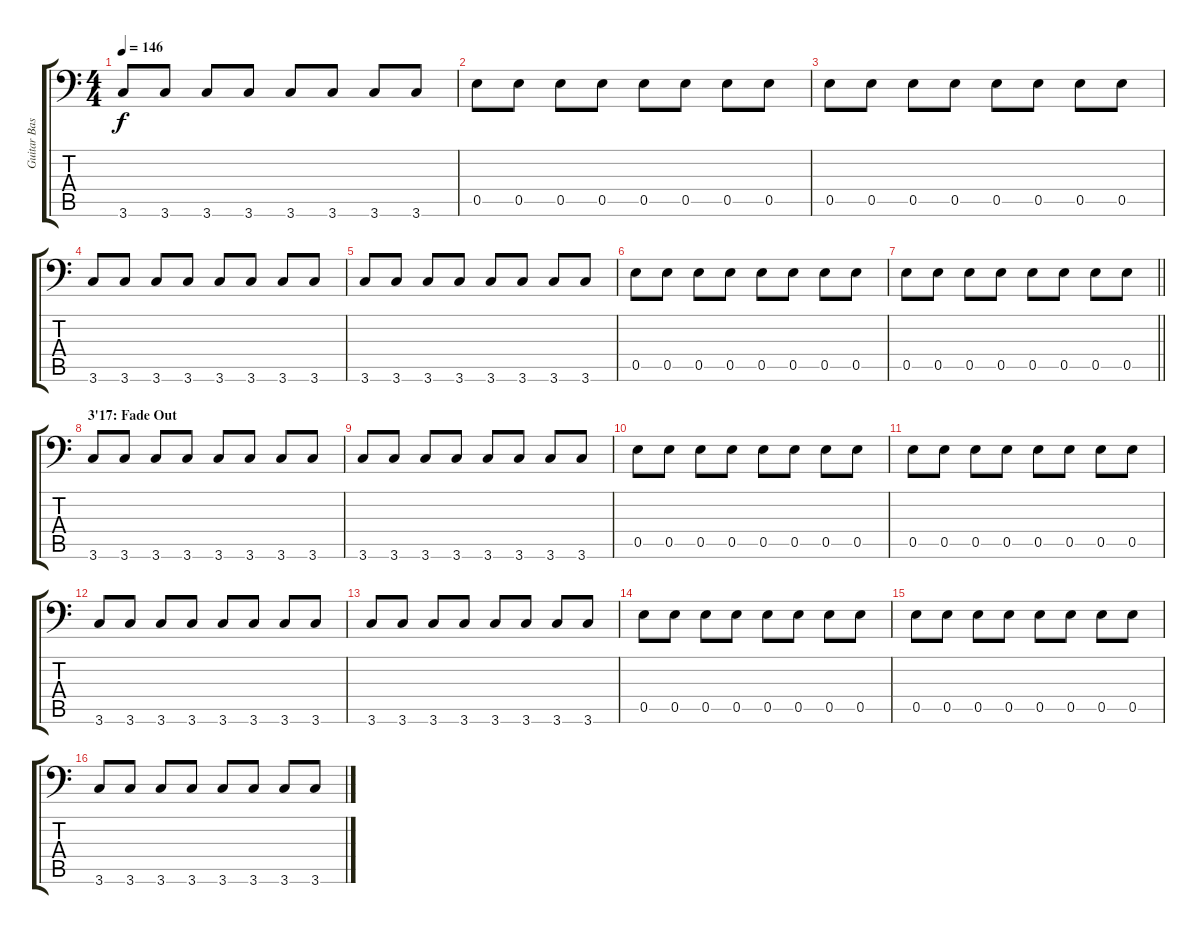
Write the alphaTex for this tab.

\track ("Guitar Bass" "Guitar Bas") {instrument electricbassfinger}
\staff {score tabs}
\tuning (B3 Gb3 D3 A2 E2 A1) {hide}
\ts (4 4)
\tempo 146
\clef f4
\ks c
3.6.8{dy f} 3.6.8 3.6.8 3.6.8 3.6.8 3.6.8 3.6.8 3.6.8 |
0.5.8 0.5.8 0.5.8 0.5.8 0.5.8 0.5.8 0.5.8 0.5.8 |
0.5.8 0.5.8 0.5.8 0.5.8 0.5.8 0.5.8 0.5.8 0.5.8 |
3.6.8 3.6.8 3.6.8 3.6.8 3.6.8 3.6.8 3.6.8 3.6.8 |
3.6.8 3.6.8 3.6.8 3.6.8 3.6.8 3.6.8 3.6.8 3.6.8 |
0.5.8 0.5.8 0.5.8 0.5.8 0.5.8 0.5.8 0.5.8 0.5.8 |
\barLineRight lightlight
0.5.8 0.5.8 0.5.8 0.5.8 0.5.8 0.5.8 0.5.8 0.5.8 |
\section ("" "3'17: Fade Out")
3.6.8{volume 8} 3.6.8 3.6.8 3.6.8 3.6.8 3.6.8 3.6.8 3.6.8 |
3.6.8 3.6.8 3.6.8 3.6.8 3.6.8 3.6.8 3.6.8 3.6.8 |
0.5.8 0.5.8 0.5.8 0.5.8 0.5.8 0.5.8 0.5.8 0.5.8 |
0.5.8 0.5.8 0.5.8 0.5.8 0.5.8 0.5.8 0.5.8 0.5.8 |
3.6.8{volume 4} 3.6.8 3.6.8 3.6.8 3.6.8 3.6.8 3.6.8 3.6.8 |
3.6.8 3.6.8 3.6.8 3.6.8 3.6.8 3.6.8 3.6.8 3.6.8 |
0.5.8 0.5.8 0.5.8 0.5.8 0.5.8 0.5.8 0.5.8 0.5.8 |
0.5.8 0.5.8 0.5.8 0.5.8 0.5.8 0.5.8 0.5.8 0.5.8 |
3.6.8{volume 2} 3.6.8 3.6.8 3.6.8 3.6.8 3.6.8 3.6.8 3.6.8
